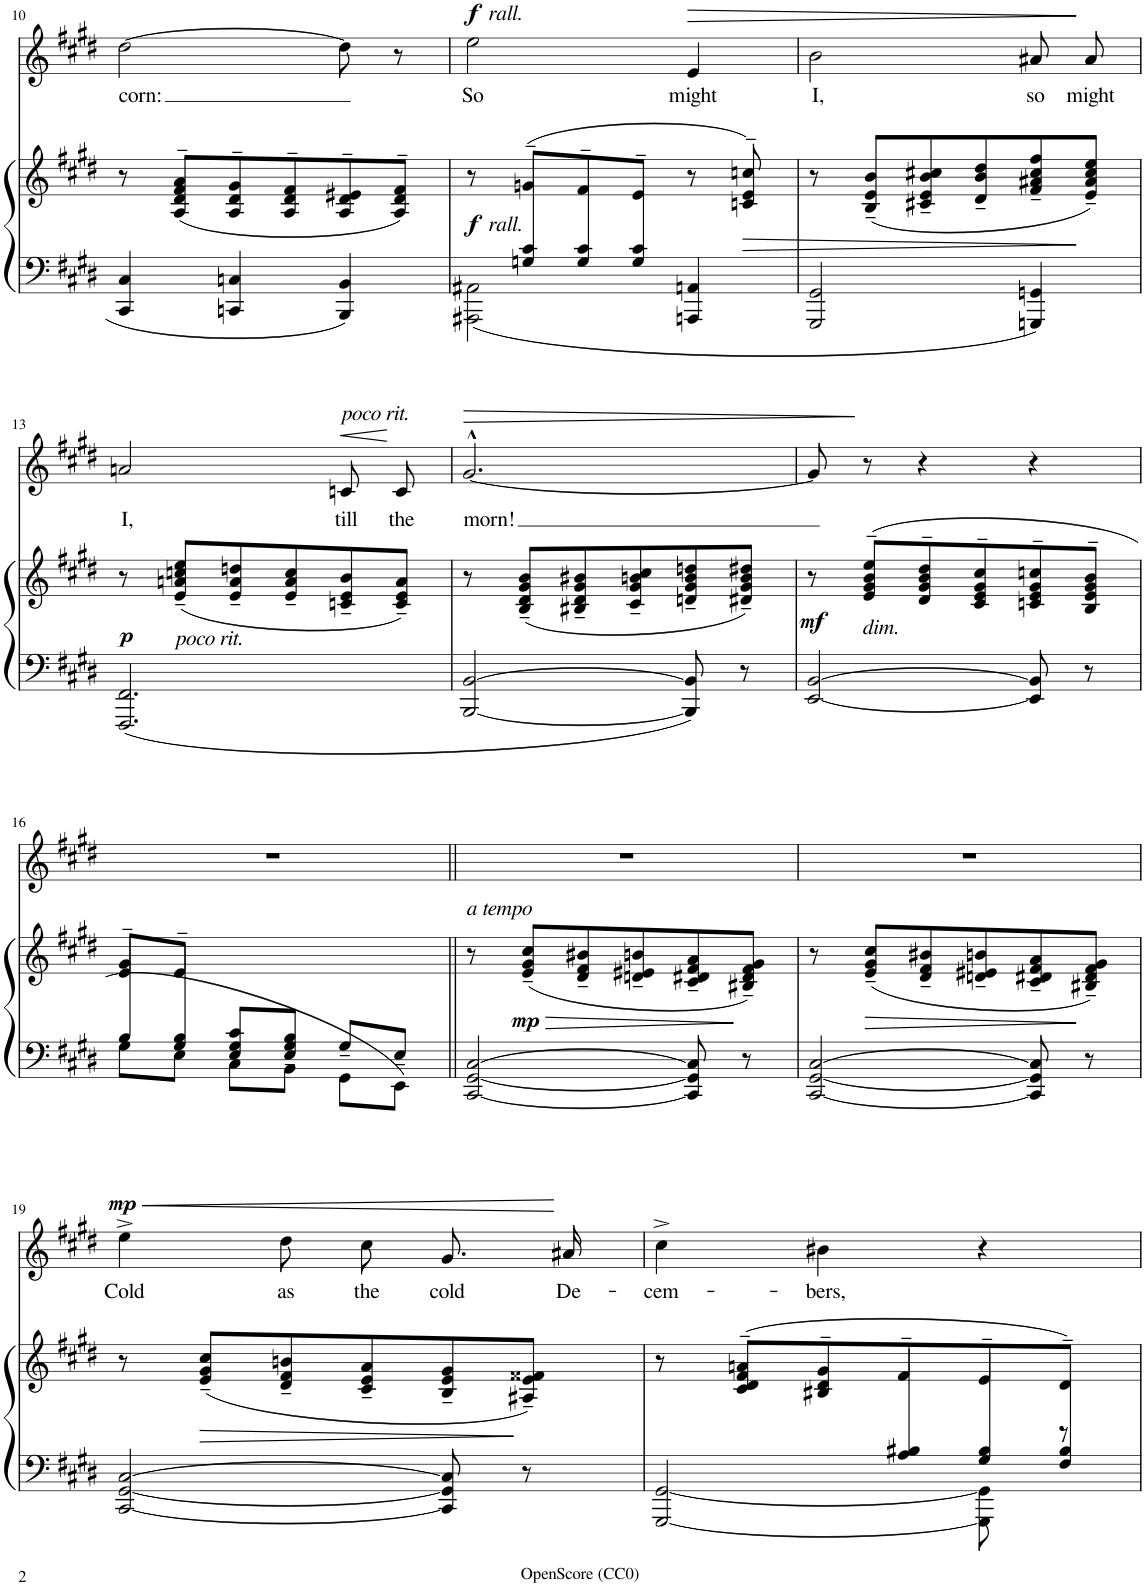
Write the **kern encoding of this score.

**kern	**kern	**dynam	**kern	**text	**dynam
*part2	*part2	*part2	*part1	*part1	*part1
*staff3	*staff2	*staff2/3	*staff1	*staff1	*staff1
*I"Piano	*	*	*I"Voice	*	*
*I'Pno	*	*	*	*	*
!!LO:PB:g=z
*clefF4	*clefG2	*	*clefG2	*	*
*k[f#c#g#d#]	*k[f#c#g#d#]	*	*k[f#c#g#d#]	*	*
*M3/4	*M3/4	*	*M3/4	*	*
=10	=10	=10	=10	=10	=10
!	!	!	!	!LO:LY:b	!
4CC#/ 4C#/	8r	.	[2dd#\	corn:	.
.	(8A/~> 8d#/~> 8f#/~> 8a/~>L	.	.	.	.
4CCn/ 4Cn/	8A/~> 8d#/~> 8g#/~>	.	.	.	.
.	8A/~> 8d#/~> 8f#/~>	.	.	.	.
4BBB/ 4BB/	8A/~> 8d#/~> 8e#X/~>	.	8dd#\]	.	.
.	8A/~> 8d#/~> 8f#/~>J)	.	8r	.	.
=11	=11	=11	=11	=11	=11
*^	*	*	*	*	*
!	!	!	!	!LO:TX:a:i:t=rall.	!	!
!	!	!LO:TX:b:i:t=rall.	!	!	!	!
!	!	!	!LO:DY:b	!	!LO:LY:b	!LO:DY:a
2AAA#X\ 2AA#X\	8ryy	8r	f	2ee\	So	f
.	8Gn/ 8c#/L	(>8gn~>/L	.	.	.	.
.	8G/ 8c#/	8f#~>/	.	.	.	.
.	8G/ 8c#/J	8e~>/J	.	.	.	.
!	!	!	!	!	!LO:LY:b	!LO:HP:b
4AAAn/ 4AAn/	4ryy	8r	.	4e/	might	>
!	!	!	!LO:HP:b	!	!	!
.	.	8cn/~> 8e/~> 8ccn/~>)	>	.	.	.
*v	*v	*	*	*	*	*
=12	=12	=12	=12	=12	=12
!	!	!	!	!LO:LY:b	!
2GGG#/ 2GG#/	8r	.	2b\	I,	.
.	(8B/~< 8e/~< 8b/~<L	.	.	.	.
.	8c#X/~< 8e/~< 8b/~< 8cc#X/~<	.	.	.	.
.	8d#/~< 8b/~< 8dd#/~<	.	.	.	.
!	!	!	!	!LO:LY:b	!
4GGGn/ 4GGn/	8f#/~< 8a#X/~< 8cc#/~< 8ff#/~<	.	8a#X/L	so	.
!	!	!	!	!LO:LY:b	!
.	8e/~< 8a#/~< 8cc#/~< 8ee/~<J)	]	8a#/J	might	]
!!LO:LB:g=z
=13	=13	=13	=13	=13	=13
!	!	!LO:DY:b	!	!LO:LY:b	!
2.FFF#/ 2.FF#/	8r	p	2an/	I,	.
!	!LO:TX:b:i:t=poco rit.	!	!	!	!
.	(8e/~< 8an/~< 8ccn/~< 8ee/~<L	.	.	.	.
.	8e/~< 8a/~< 8ddn/~<	.	.	.	.
.	8e/~< 8a/~< 8cc/~<	.	.	.	.
!	!	!	!LO:TX:a:i:t=poco rit.	!	!
!	!	!	!	!LO:LY:b	!LO:HP:b
.	8cn/~< 8e/~< 8b/~<	.	8cn/L	till	<
!	!	!	!	!LO:LY:b	!
.	8c/~< 8e/~< 8a/~<J)	.	8c/J	the	[
=14	=14	=14	=14	=14	=14
!	!	!	!	!LO:LY:b	!LO:HP:b
[2BBB/ [2BB/	8r	.	[2.g#^^/	morn!	>
.	(8B/~< 8d#/~< 8g#/~< 8b/~<L	.	.	.	.
.	8B#X/~< 8d#/~< 8g#/~< 8b#X/~<	.	.	.	.
.	8c#/~< 8g#/~< 8bn/~< 8cc#/~<	.	.	.	.
8BBB/] 8BB/]	8dn/~< 8g#/~< 8b/~< 8ddn/~<	.	.	.	.
8r	8d#X/~< 8g#/~< 8b/~< 8dd#X/~<J)	.	.	.	.
=15	=15	=15	=15	=15	=15
!	!	!LO:DY:b	!	!	!
[2EE/ [2BB/	8r	mf	8g#/]	.	.
!	!LO:TX:b:i:t=dim.	!	!	!	!
.	(>8e/~> 8g#/~> 8b/~> 8ee/~>L	.	8r	.	]
.	8d#/~> 8g#/~> 8b/~> 8dd#/~>	.	4r	.	.
.	8c#/~> 8e/~> 8g#/~> 8cc#/~>	.	.	.	.
8EE/] 8BB/]	8cn/~> 8e/~> 8g#/~> 8ccn/~>	.	4r	.	.
8r	8B/~> 8e/~> 8g#/~> 8b/~>J	.	.	.	.
!!LO:LB:g=z
=16	=16	=16	=16	=16	=16
*^	*	*	*	*	*
*	*^	*	*	*	*	*
4ryy	8G#\L	8B/L	8e/~> 8g#/~>L	.	2.r	.	.
.	8E\J	8G#/ 8B/J	8e~>/J	.	.	.	.
8E/~< 8G#/~< 8c#/~<L	8C#\L	2ryy	2ryy	.	.	.	.
8E/~< 8G#/~< 8B/~<J	8BB\J	.	.	.	.	.	.
8G#~</L	8GG#\L	.	.	.	.	.	.
8E~</J)	8EE\J	.	.	.	.	.	.
*	*v	*v	*	*	*	*	*
=17||	=17||	=17||	=17||	=17||	=17||	=17||
!	!	!LO:TX:a:i:t=a tempo	!	!	!	!
*v	*v	*	*	*	*	*
[2CC#/ [2GG#/ [2C#/	8r	.	2.r	.	.
!	!	!LO:HP:b	!	!	!
!	!	!LO:DY:n=1:b	!	!	!
.	(8e/~< 8g#/~< 8cc#/~<L	> mp	.	.	.
.	8d#/~< 8f#/~< 8b#X/~<	.	.	.	.
.	8dn/~< 8e#X/~< 8bn/~<	.	.	.	.
8CC#/] 8GG#/] 8C#/]	8c#/~< 8d#X/~< 8f#/~< 8a/~<	.	.	.	.
8r	8B#X/~< 8d#/~< 8f#/~< 8g#/~<J)	]	.	.	.
=18	=18	=18	=18	=18	=18
[2CC#/ [2GG#/ [2C#/	8r	.	2.r	.	.
!	!	!LO:HP:b	!	!	!
.	(8e/~< 8g#/~< 8cc#/~<L	>	.	.	.
.	8d#/~< 8f#/~< 8b#X/~<	.	.	.	.
.	8dn/~< 8e#X/~< 8bn/~<	.	.	.	.
8CC#/] 8GG#/] 8C#/]	8c#/~< 8d#X/~< 8f#/~< 8a/~<	.	.	.	.
8r	8B#X/~< 8d#/~< 8f#/~< 8g#/~<J)	]	.	.	.
!!LO:LB:g=z
=19	=19	=19	=19	=19	=19
!	!	!	!	!LO:LY:b	!LO:HP:b
!	!	!	!	!	!LO:DY:n=1:a
[2CC#/ [2GG#/ [2C#/	8r	.	4ee^\	Cold	< mp
!	!	!LO:HP:b	!	!	!
.	(8e/~< 8g#/~< 8cc#/~<L	>	.	.	.
!	!	!	!	!LO:LY:b	!
.	8d#/~< 8f#/~< 8bn/~<	.	8dd#\L	as	.
!	!	!	!	!LO:LY:b	!
.	8c#/~< 8e/~< 8a/~<	.	8cc#\J	the	.
!	!	!	!	!LO:LY:b	!
8CC#/] 8GG#/] 8C#/]	8B/~< 8e/~< 8g#/~<	.	8.g#/L	cold	.
8r	8A#X/~< 8e/~< 8f##X/~<J)	]	.	.	.
!	!	!	!	!LO:LY:b	!
.	.	.	16a#X/Jk	De-	[
=20	=20	=20	=20	=20	=20
*^	*	*	*	*	*
!	!	!	!	!	!LO:LY:b	!
[<2GGG#/ [<2GG#/	4.ryy	8r	.	4cc#^\	-cem-	.
.	.	(>8c#/~> 8d#/~> 8f#/~> 8an/~>L	.	.	.	.
!	!	!	!	!	!LO:LY:b	!
.	.	8B#X/~> 8d#/~> 8g#/~>	.	4b#X\	-bers,	.
.	8A/ 8B#X/L	8f#~>/	.	.	.	.
8GGG#\] 8GG#\]	8G#/ 8B#/	8e~>/	.	4r	.	.
8r	8F#/ 8B#/J	8d#~>/J)	.	.	.	.
*v	*v	*	*	*	*	*
=	=	=	=	=	=
*-	*-	*-	*-	*-	*-
